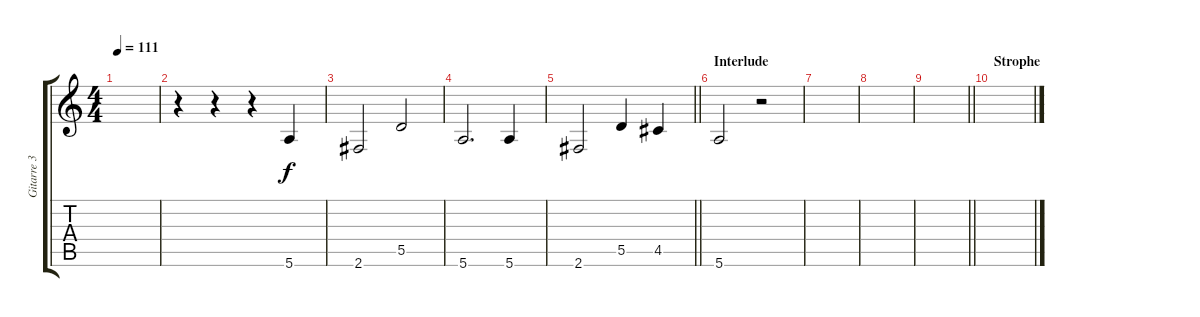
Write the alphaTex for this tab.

\track ("Gitarre 3" "Gitarre 3") {instrument acousticguitarsteel}
\staff {score tabs}
\tuning (E4 B3 G3 D3 A2 E2) {hide}
\ts (4 4)
\tempo 111
\clef g2
\ks c
|
r.4 r.4 r.4 5.6.4 |
2.6.2 5.5.2 |
5.6.2{d} 5.6.4 |
\barLineRight lightlight
2.6.2 5.5.4 4.5.4 |
\section ("" "Interlude")
5.6.2 r.2 |
|
|
\barLineRight lightlight
|
\section ("" "Strophe")
